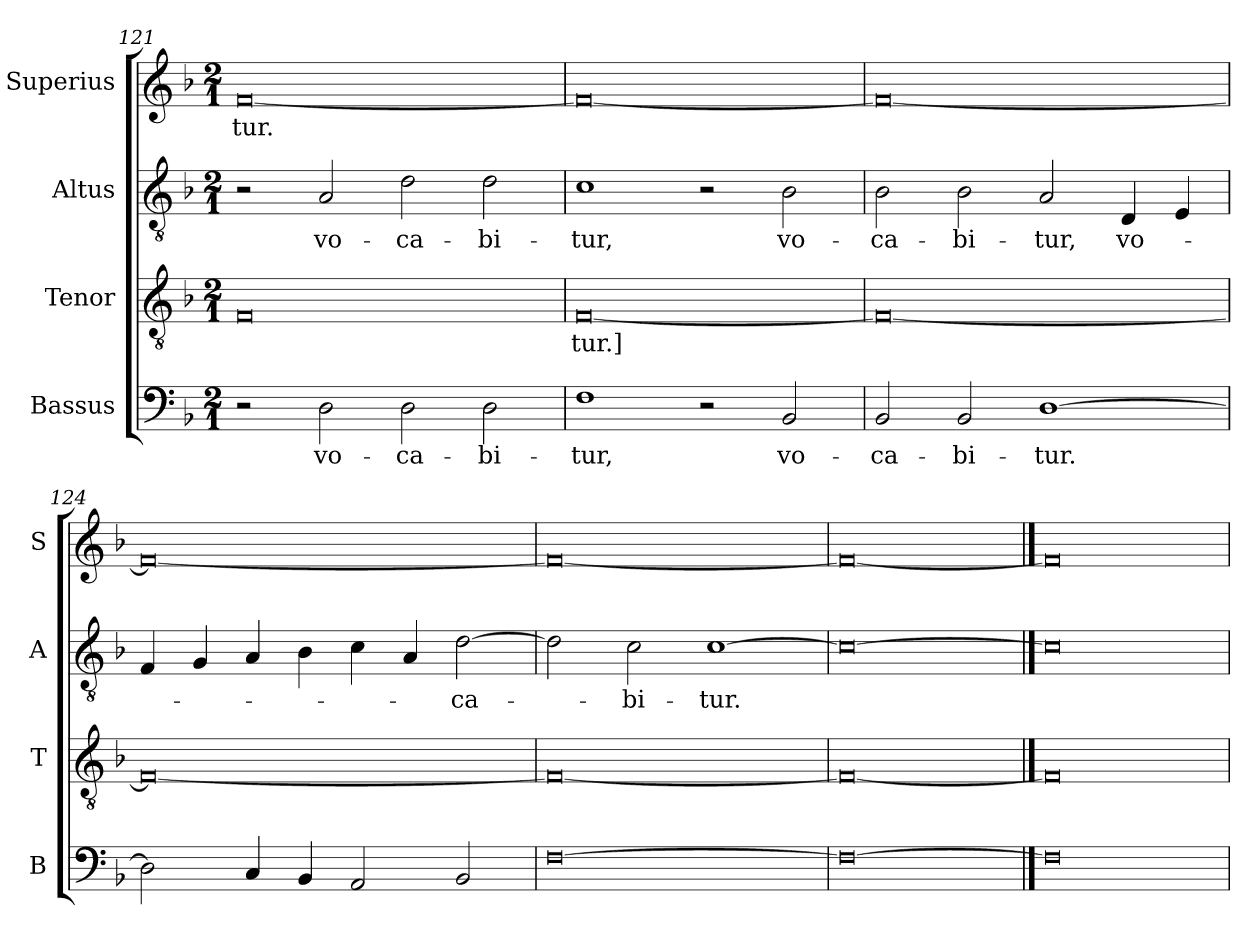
**kern	**text	**kern	**text	**kern	**text	**kern	**text
*part4	*part4	*part3	*part3	*part2	*part2	*part1	*part1
*staff4	*staff4	*staff3	*staff3	*staff2	*staff2	*staff1	*staff1
*I"Bassus	*	*I"Tenor	*	*I"Altus	*	*I"Superius	*
*I'B	*	*I'T	*	*I'A	*	*I'S	*
*clefF4	*	*clefGv2	*	*clefGv2	*	*clefG2	*
*k[b-]	*	*k[b-]	*	*k[b-]	*	*k[b-]	*
*F:	*	*F:	*	*F:	*	*F:	*
*M2/1	*	*M2/1	*	*M2/1	*	*M2/1	*
=121	=121	=121	=121	=121	=121	=121	=121
2r	.	0F	.	2r	.	[0f	-tur.
2D	vo-	.	.	2A	vo-	.	.
2D	-ca-	.	.	2d	-ca-	.	.
2D	-bi-	.	.	2d	-bi-	.	.
=122	=122	=122	=122	=122	=122	=122	=122
1F	-tur,	[0F	-tur.]	1c	-tur,	0f_	.
2r	.	.	.	2r	.	.	.
2BB-	vo-	.	.	2B-	vo-	.	.
=123	=123	=123	=123	=123	=123	=123	=123
2BB-	-ca-	0F_	.	2B-	-ca-	0f_	.
2BB-	-bi-	.	.	2B-	-bi-	.	.
[1D	-tur.	.	.	2A	-tur,	.	.
.	.	.	.	4D	vo-	.	.
.	.	.	.	4E	.	.	.
=124	=124	=124	=124	=124	=124	=124	=124
2D]	.	0F_	.	4F	.	0f_	.
.	.	.	.	4G	.	.	.
4C	.	.	.	4A	.	.	.
4BB-	.	.	.	4B-	.	.	.
2AA	.	.	.	4c	.	.	.
.	.	.	.	4A	.	.	.
2BB-	.	.	.	[2d	-ca-	.	.
=125	=125	=125	=125	=125	=125	=125	=125
[0F	.	0F_	.	2d]	.	0f_	.
.	.	.	.	2c	-bi-	.	.
.	.	.	.	[1c	-tur.	.	.
=126	=126	=126	=126	=126	=126	=126	=126
0F_	.	0F_	.	0c_	.	0f_	.
==127	==127	==127	==127	==127	==127	==127	==127
0F]	.	0F]	.	0c]	.	0f]	.
=	=	=	=	=	=	=	=
*-	*-	*-	*-	*-	*-	*-	*-
